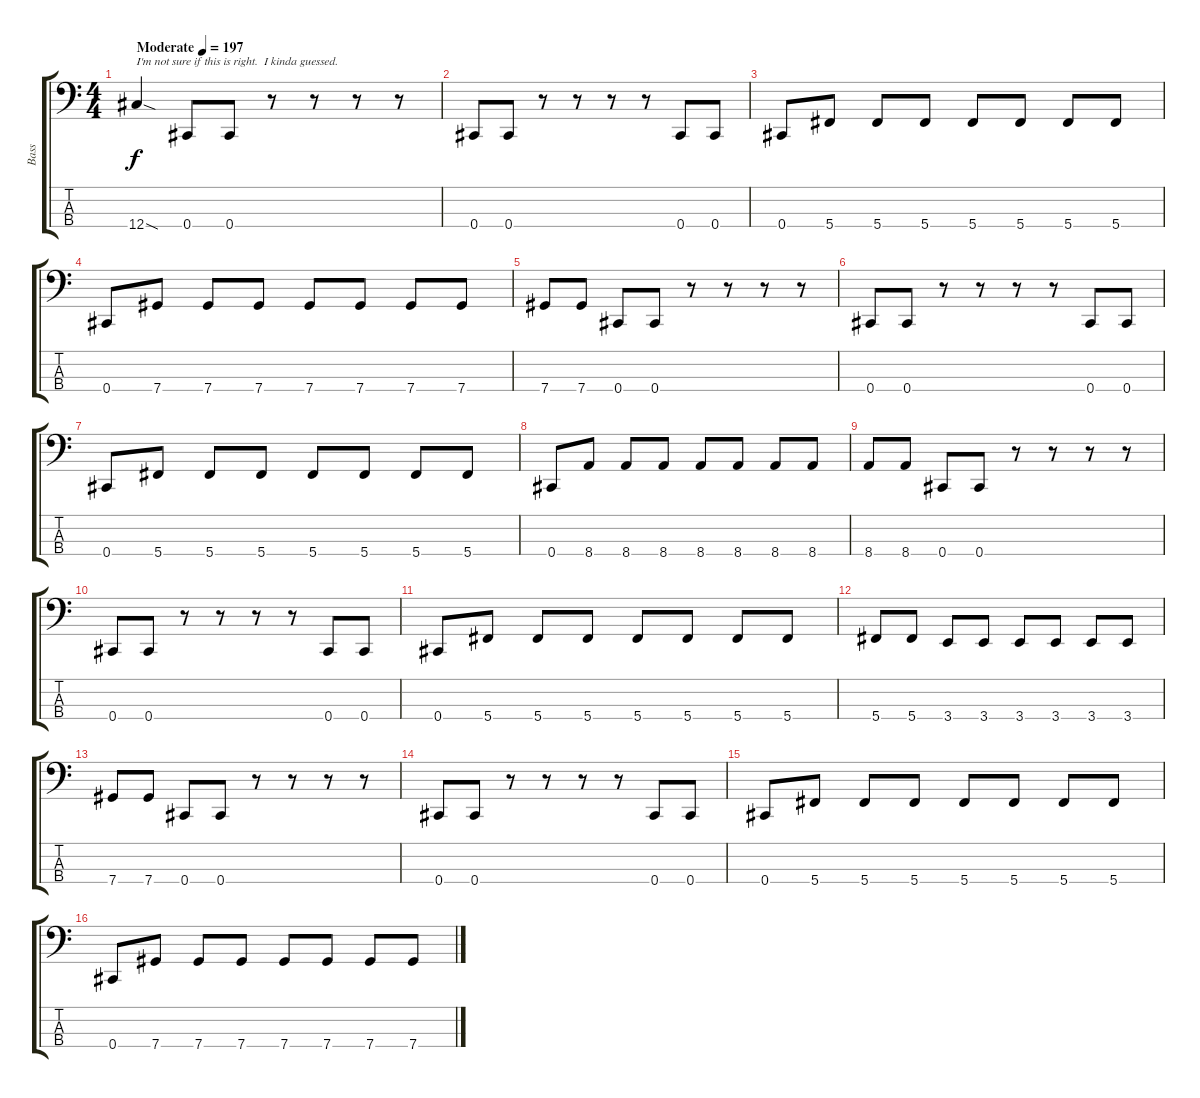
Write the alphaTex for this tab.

\track ("Bass" "Bass") {instrument electricbasspick}
\staff {score tabs}
\tuning (Gb2 Db2 Ab1 Db1) {hide}
\ts (4 4)
\tempo (197 "Moderate")
\clef f4
\ks c
12.4{sod}.4{txt "I'm not sure if this is right.  I kinda guessed." dy f instrument electricbasspick} 0.4.8 0.4.8 r.8 r.8 r.8 r.8 |
0.4.8 0.4.8 r.8 r.8 r.8 r.8 0.4.8 0.4.8 |
0.4.8 5.4.8 5.4.8 5.4.8 5.4.8 5.4.8 5.4.8 5.4.8 |
0.4.8 7.4.8 7.4.8 7.4.8 7.4.8 7.4.8 7.4.8 7.4.8 |
7.4.8 7.4.8 0.4.8 0.4.8 r.8 r.8 r.8 r.8 |
0.4.8 0.4.8 r.8 r.8 r.8 r.8 0.4.8 0.4.8 |
0.4.8 5.4.8 5.4.8 5.4.8 5.4.8 5.4.8 5.4.8 5.4.8 |
0.4.8 8.4.8 8.4.8 8.4.8 8.4.8 8.4.8 8.4.8 8.4.8 |
8.4.8 8.4.8 0.4.8 0.4.8 r.8 r.8 r.8 r.8 |
0.4.8 0.4.8 r.8 r.8 r.8 r.8 0.4.8 0.4.8 |
0.4.8 5.4.8 5.4.8 5.4.8 5.4.8 5.4.8 5.4.8 5.4.8 |
5.4.8 5.4.8 3.4.8 3.4.8 3.4.8 3.4.8 3.4.8 3.4.8 |
7.4.8 7.4.8 0.4.8 0.4.8 r.8 r.8 r.8 r.8 |
0.4.8 0.4.8 r.8 r.8 r.8 r.8 0.4.8 0.4.8 |
0.4.8 5.4.8 5.4.8 5.4.8 5.4.8 5.4.8 5.4.8 5.4.8 |
0.4.8 7.4.8 7.4.8 7.4.8 7.4.8 7.4.8 7.4.8 7.4.8
